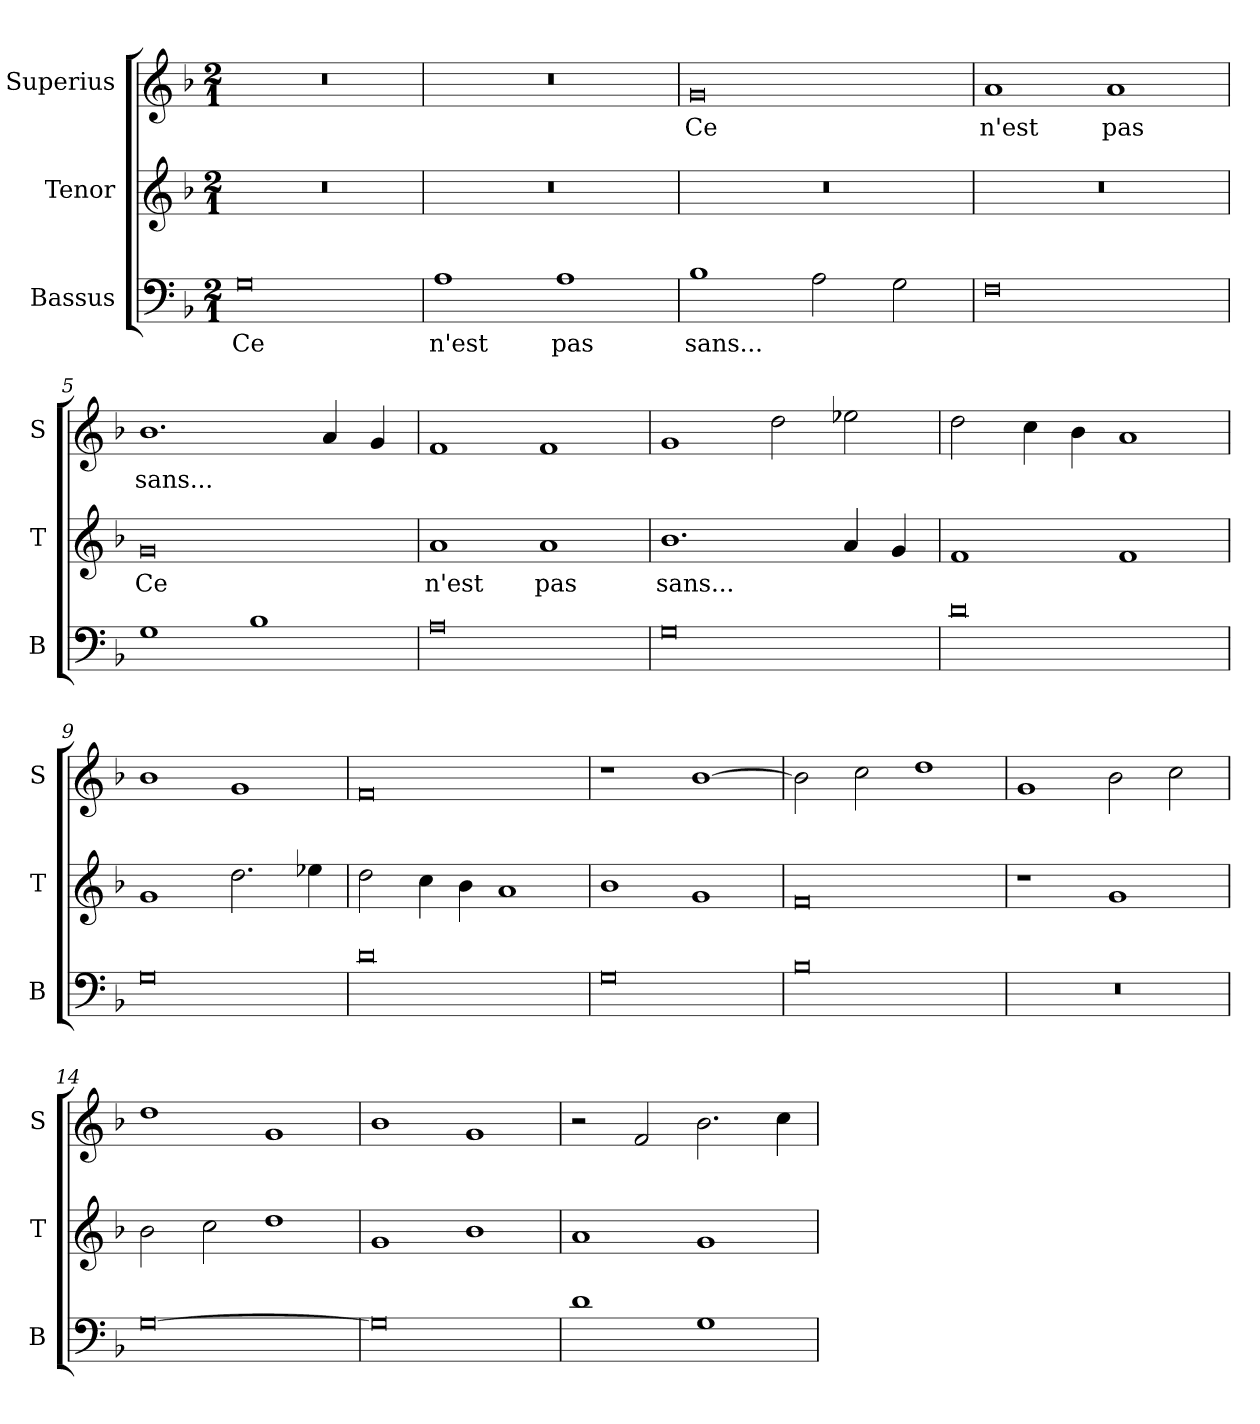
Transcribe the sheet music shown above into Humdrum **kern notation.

**kern	**text	**kern	**text	**kern	**text
*part3	*part3	*part2	*part2	*part1	*part1
*staff3	*staff3	*staff2	*staff2	*staff1	*staff1
*I"Bassus	*	*I"Tenor	*	*I"Superius	*
*I'B	*	*I'T	*	*I'S	*
*clefF4	*	*clefG2	*	*clefG2	*
*k[b-]	*	*k[b-]	*	*k[b-]	*
*M2/1	*	*M2/1	*	*M2/1	*
=1	=1	=1	=1	=1	=1
0G	Ce	0r	.	0r	.
=2	=2	=2	=2	=2	=2
1A	n'est	0r	.	0r	.
1A	pas	.	.	.	.
=3	=3	=3	=3	=3	=3
1B-	sans...	0r	.	0g	Ce
2A	.	.	.	.	.
2G	.	.	.	.	.
=4	=4	=4	=4	=4	=4
0F	.	0r	.	1a	n'est
.	.	.	.	1a	pas
=5	=5	=5	=5	=5	=5
1G	.	0g	Ce	1.b-	sans...
1B-	.	.	.	.	.
.	.	.	.	4a	.
.	.	.	.	4g	.
=6	=6	=6	=6	=6	=6
0A	.	1a	n'est	1f	.
.	.	1a	pas	1f	.
=7	=7	=7	=7	=7	=7
0G	.	1.b-	sans...	1g	.
.	.	.	.	2dd	.
.	.	4a	.	2ee-X	.
.	.	4g	.	.	.
=8	=8	=8	=8	=8	=8
0d	.	1f	.	2dd	.
.	.	.	.	4cc	.
.	.	.	.	4b-	.
.	.	1f	.	1a	.
=9	=9	=9	=9	=9	=9
0G	.	1g	.	1b-	.
.	.	2.dd	.	1g	.
.	.	4ee-X	.	.	.
=10	=10	=10	=10	=10	=10
0d	.	2dd	.	0f	.
.	.	4cc	.	.	.
.	.	4b-	.	.	.
.	.	1a	.	.	.
=11	=11	=11	=11	=11	=11
0G	.	1b-	.	1r	.
.	.	1g	.	[1b-	.
=12	=12	=12	=12	=12	=12
0B-	.	0f	.	2b-]	.
.	.	.	.	2cc	.
.	.	.	.	1dd	.
=13	=13	=13	=13	=13	=13
0r	.	1r	.	1g	.
.	.	1g	.	2b-	.
.	.	.	.	2cc	.
=14	=14	=14	=14	=14	=14
[0G	.	2b-	.	1dd	.
.	.	2cc	.	.	.
.	.	1dd	.	1g	.
=15	=15	=15	=15	=15	=15
0G]	.	1g	.	1b-	.
.	.	1b-	.	1g	.
=16	=16	=16	=16	=16	=16
1d	.	1a	.	2r	.
.	.	.	.	2f	.
1G	.	1g	.	2.b-	.
.	.	.	.	4cc	.
=	=	=	=	=	=
*-	*-	*-	*-	*-	*-
